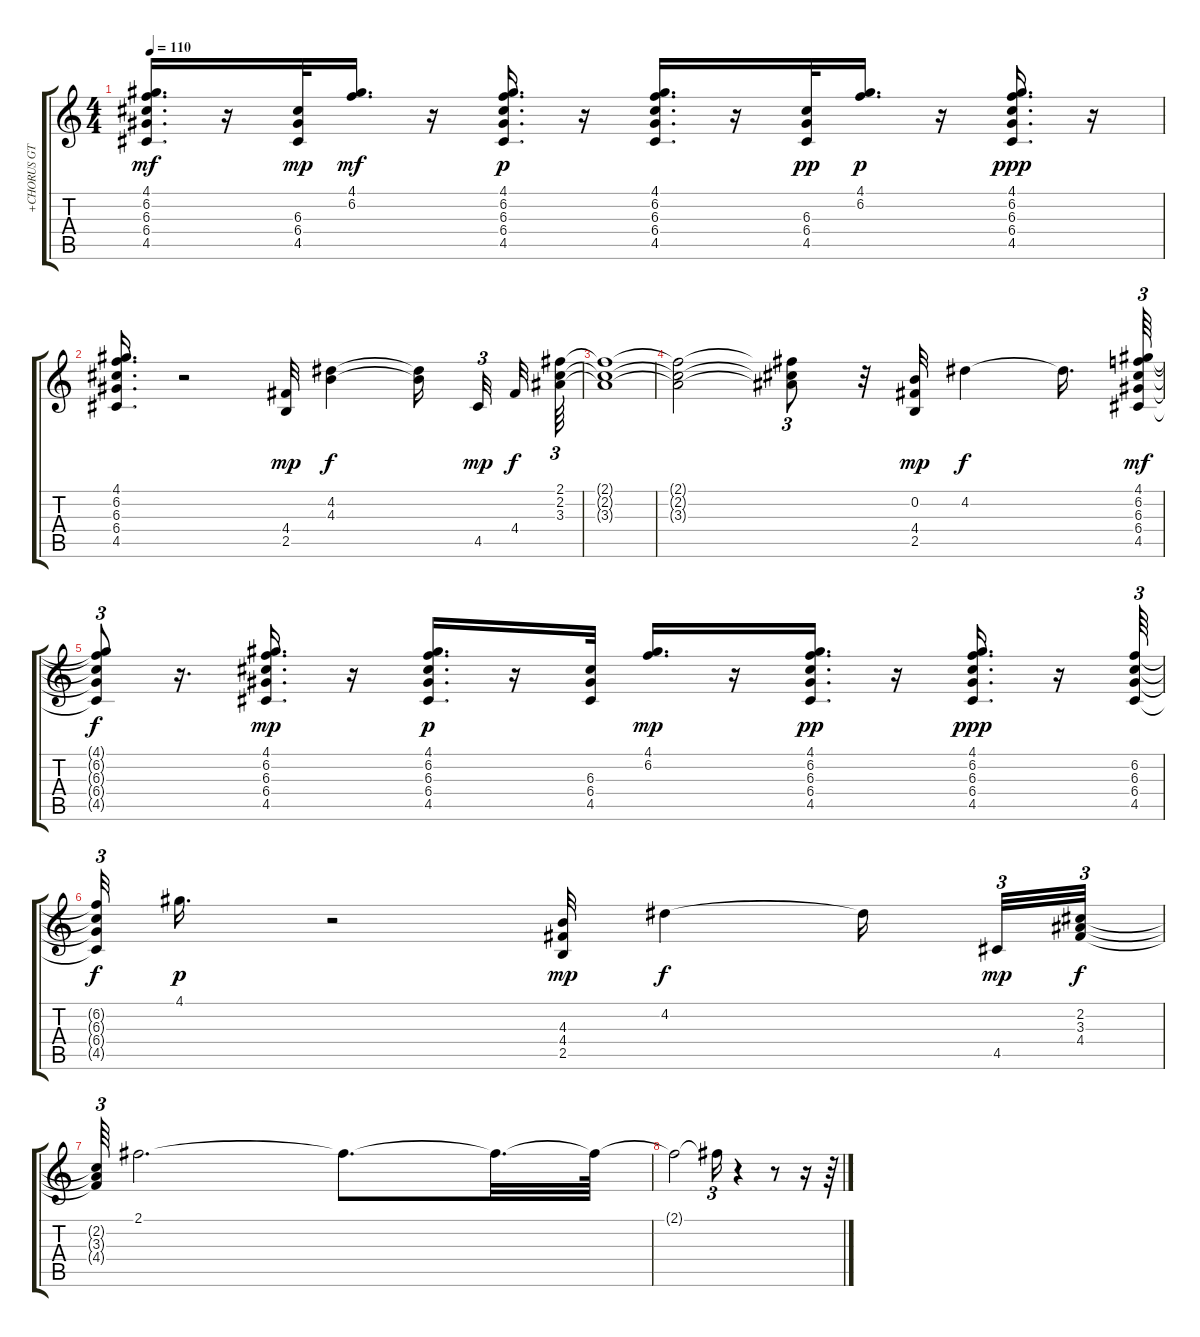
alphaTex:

\track ("+CHORUS GT" "+CHORUS GT") {instrument electricguitarclean}
\staff {score tabs}
\tuning (E4 B3 G3 D3 A2 E2) {hide}
\ts (4 4)
\tempo 110
\clef g2
\ks c
(4.1 6.2 6.3 6.4 4.5).16{d dy mf} r.16 (6.3 6.4 4.5).32{dy mp} (4.1 6.2).16{d dy mf} r.16 (4.1 6.2 6.3 6.4 4.5).16{d dy p} r.16 (4.1 6.2 6.3 6.4 4.5).16{d} r.16 (6.3 6.4 4.5).32{dy pp} (4.1 6.2).16{d dy p} r.16 (4.1 6.2 6.3 6.4 4.5).16{d dy ppp} r.16 |
(4.1 6.2 6.3 6.4 4.5).16{d} r.2 (4.4 2.5).32{dy mp} (4.2 4.3).4{dy f} (4.2{t} 4.3{t}).16 4.5.32{tu (3 2) dy mp} 4.4.32{dy f} (2.1 2.2 3.3).64{tu (3 2)} |
(2.1{t} 2.2{t} 3.3{t}).1 |
(2.1{t} 2.2{t} 3.3{t}).2 (2.1{t} 2.2{t} 3.3{t}).8{tu (3 2)} r.32 (0.2 4.4 2.5).32{dy mp} 4.2.4{dy f} 4.2{t}.16{d} (4.1 6.2 6.3 6.4 4.5).64{tu (3 2) dy mf} |
(4.1{t} 6.2{t} 6.3{t} 6.4{t} 4.5{t}).8{tu (3 2) dy f} r.16{d} (4.1 6.2 6.3 6.4 4.5).16{d dy mp} r.16 (4.1 6.2 6.3 6.4 4.5).16{d dy p} r.16 (6.3 6.4 4.5).32 (4.1 6.2).16{d dy mp} r.16 (4.1 6.2 6.3 6.4 4.5).16{d dy pp} r.16 (4.1 6.2 6.3 6.4 4.5).16{d dy ppp} r.16 (6.2 6.3 6.4 4.5).64{tu (3 2)} |
(6.2{t} 6.3{t} 6.4{t} 4.5{t}).32{tu (3 2) dy f} 4.1.16{d dy p} r.2 (4.3 4.4 2.5).32{dy mp} 4.2.4{dy f} 4.2{t}.16 4.5.32{tu (3 2) dy mp} (2.2 3.3 4.4).32{tu (3 2) dy f} |
(2.2{t} 3.3{t} 4.4{t}).64{tu (3 2)} 2.1.2{d} 2.1{t}.8{d} 2.1{t}.32{d} 2.1{t}.64 |
2.1{t}.2 2.1{t}.16{tu (3 2)} r.4 r.8 r.16 r.64
